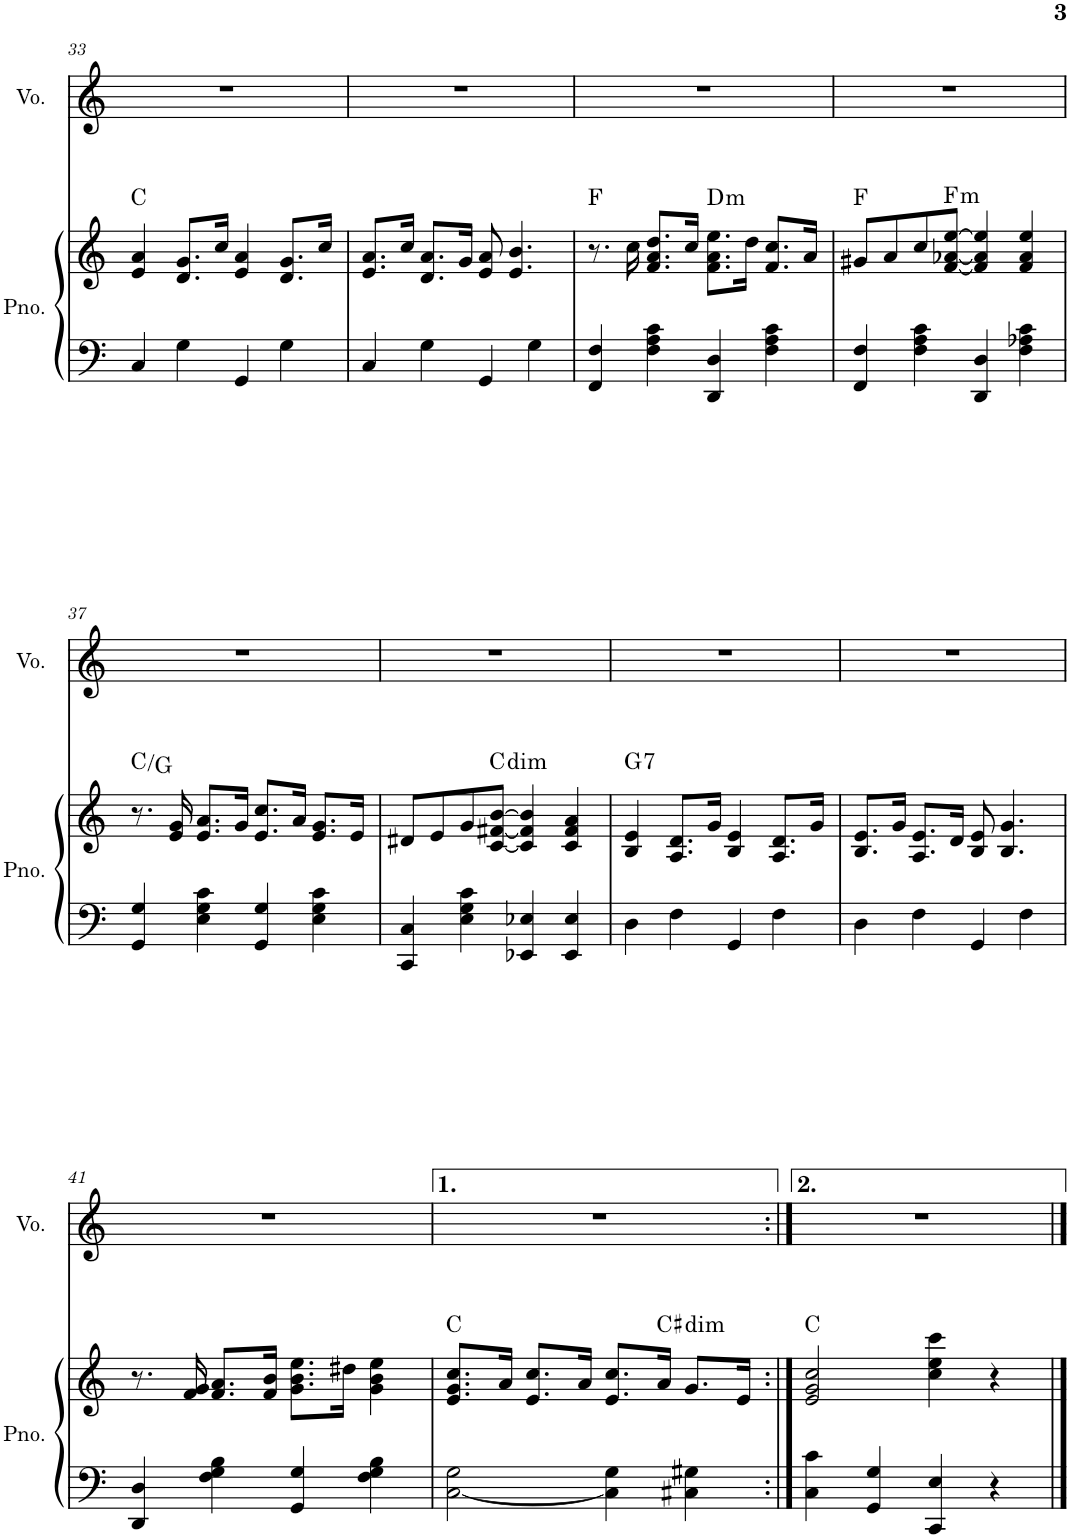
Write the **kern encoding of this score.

**kern	**kern	**harte	**kern
*part2	*part2	*part2	*part1
*staff3	*staff2	*	*staff1
*I"Piano	*	*	*I"Voice
*I'Pno.	*	*	*I'Vo.
!!LO:PB:g=z
*clefF4	*clefG2	*	*clefG2
*k[]	*k[]	*	*k[]
*M4/4	*M4/4	*	*M4/4
=33	=33	=33	=33
4C/	4e/ 4a/	C:maj	1r
4G\	8.d/ 8.g/L	.	.
.	16cc/Jk	.	.
4GG/	4e/ 4a/	.	.
4G\	8.d/ 8.g/L	.	.
.	16cc/Jk	.	.
=34	=34	=34	=34
4C/	8.e/ 8.a/L	.	1r
.	16cc/Jk	.	.
4G\	8.d/ 8.a/L	.	.
.	16g/Jk	.	.
4GG/	8e/ 8a/	.	.
.	4.e/ 4.b/	.	.
4G\	.	.	.
=35	=35	=35	=35
4FF/ 4F/	8.r	F:maj	1r
.	16cc\	.	.
4F\ 4A\ 4c\	8.f/ 8.a/ 8.dd/L	.	.
.	16cc/Jk	.	.
!	!	!LO:H:kt=m	!
4DD/ 4D/	8.f\ 8.a\ 8.ee\L	D:min	.
.	16dd\Jk	.	.
4F\ 4A\ 4c\	8.f/ 8.cc/L	.	.
.	16a/Jk	.	.
=36	=36	=36	=36
4FF/ 4F/	8g#X/L	F:maj	1r
.	8a/	.	.
4F\ 4A\ 4c\	8cc/	.	.
!	!	!LO:H:kt=m	!
.	[8f/ [8a-X/ [8ee/J	F:min	.
4DD/ 4D/	4f/] 4a-/] 4ee/]	.	.
4F\ 4A-X\ 4c\	4f/ 4a-/ 4ee/	.	.
!!LO:LB:g=z
=37	=37	=37	=37
4GG/ 4G/	8.r	C:maj/5	1r
.	16e/ 16g/	.	.
4E\ 4G\ 4c\	8.e/ 8.a/L	.	.
.	16g/Jk	.	.
4GG/ 4G/	8.e/ 8.cc/L	.	.
.	16a/Jk	.	.
4E\ 4G\ 4c\	8.e/ 8.g/L	.	.
.	16e/Jk	.	.
=38	=38	=38	=38
4CC/ 4C/	8d#X/L	.	1r
.	8e/	.	.
4E\ 4G\ 4c\	8g/	.	.
!	!	!LO:H:kt=dim	!
.	[8c/ [8f#X/ [8b/J	C:dim	.
4EE-X/ 4E-X/	4c/] 4f#/] 4b/]	.	.
4EE-/ 4E-/	4c/ 4f#/ 4a/	.	.
=39	=39	=39	=39
!	!	!LO:H:kt=7	!
4D\	4B/ 4e/	G:7	1r
4F\	8.A/ 8.d/L	.	.
.	16g/Jk	.	.
4GG/	4B/ 4e/	.	.
4F\	8.A/ 8.d/L	.	.
.	16g/Jk	.	.
=40	=40	=40	=40
4D\	8.B/ 8.e/L	.	1r
.	16g/Jk	.	.
4F\	8.A/ 8.e/L	.	.
.	16d/Jk	.	.
4GG/	8B/ 8e/	.	.
.	4.B/ 4.g/	.	.
4F\	.	.	.
!!LO:LB:g=z
=41	=41	=41	=41
4DD/ 4D/	8.r	.	1r
.	16f/ 16g/	.	.
4F\ 4G\ 4B\	8.f/ 8.a/L	.	.
.	16f/ 16b/Jk	.	.
4GG/ 4G/	8.g\ 8.b\ 8.ee\L	.	.
.	16dd#X\Jk	.	.
4F\ 4G\ 4B\	4g\ 4b\ 4ee\	.	.
=42	=42	=42	=42
[2C\ 2G\	8.e/ 8.g/ 8.cc/L	C:maj	1r
.	16a/Jk	.	.
.	8.e/ 8.cc/L	.	.
.	16a/Jk	.	.
4C\] 4G\	8.e/ 8.cc/L	.	.
!	!	!LO:H:kt=dim	!
.	16a/Jk	C#:dim	.
4C#X\ 4G#X\	8.g/L	.	.
.	16e/Jk	.	.
=43:|!	=43:|!	=43:|!	=43:|!
4C\ 4c\	2e/ 2g/ 2cc/	C:maj	1r
4GG/ 4G/	.	.	.
4CC/ 4E/	4cc\ 4ee\ 4ccc\	.	.
4r	4r	.	.
==	==	==	==
*-	*-	*-	*-
